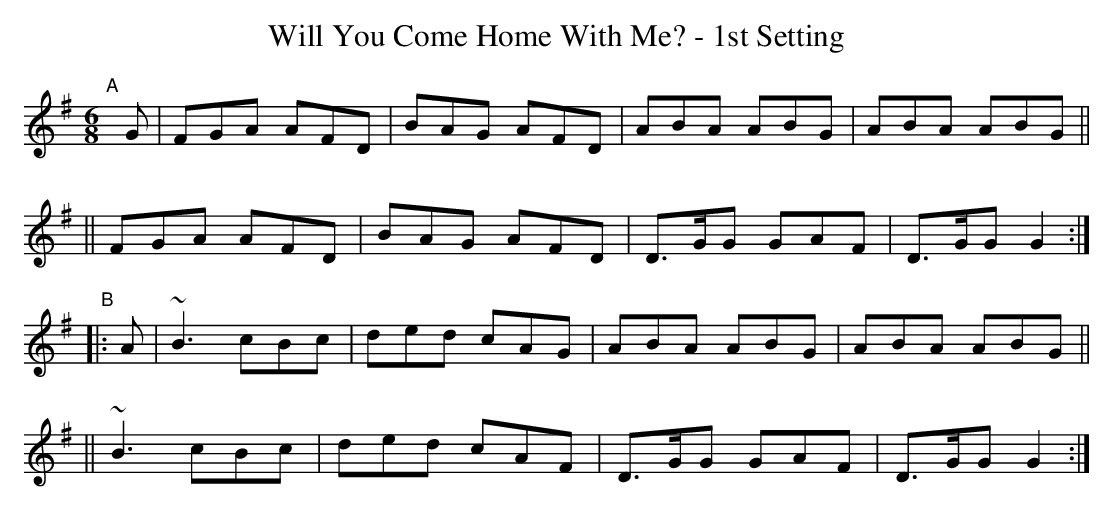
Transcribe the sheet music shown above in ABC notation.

X:1
T: Will You Come Home With Me? - 1st Setting
M: 6/8
L: 1/8
K: G
"^A"[|]G \
|  FGA AFD | BAG AFD | ABA  ABG | ABA ABG ||
|| FGA AFD | BAG AFD | D>GG GAF | D>GG G2 :|
"^B"|: A \
|  ~B3 cBc | ded cAG | ABA  ABG | ABA ABG ||
|| ~B3 cBc | ded cAF | D>GG GAF | D>GG G2 :|
